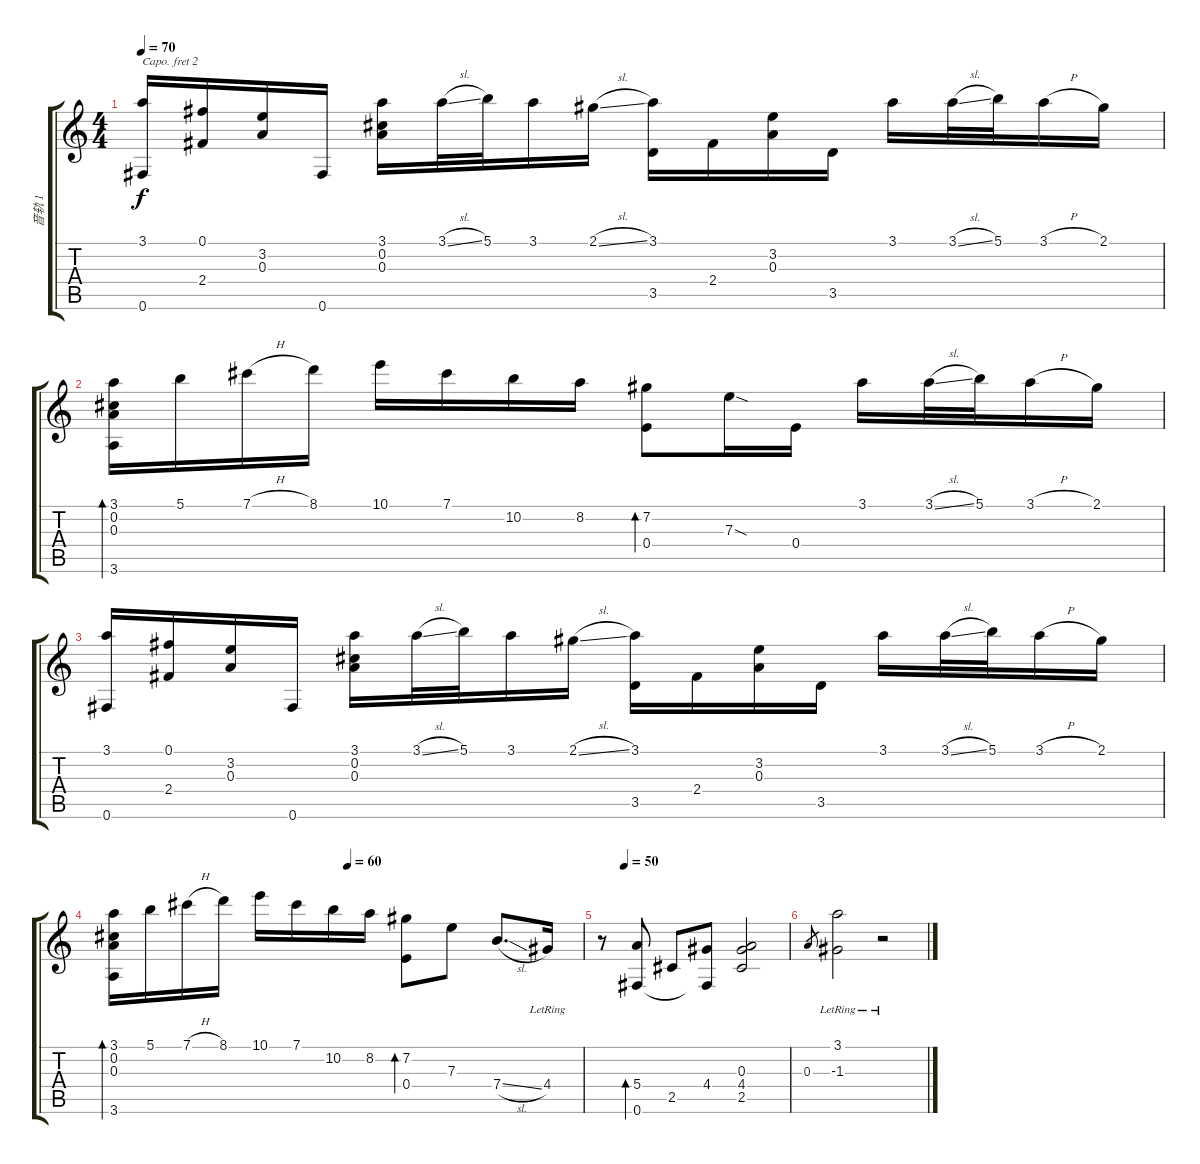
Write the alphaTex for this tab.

\track ("音轨 1" "音轨 1") {instrument acousticguitarsteel}
\staff {score tabs}
\capo 2
\tuning (E4 B3 G3 D3 A2 E2) {hide}
\ts (4 4)
\tempo 70
\clef g2
\ks c
(3.1 0.6).16{dy f} (0.1 2.4).16 (3.2 0.3).16 0.6.16 (3.1 0.2 0.3).16 3.1{sl}.32 5.1.32 3.1.16 2.1{sl}.16 (3.1 3.5).16 2.4.16 (3.2 0.3).16 3.5.16 3.1.16 3.1{sl}.32 5.1.32 3.1{h}.16 2.1.16 |
(3.1 0.2 0.3 3.6).16{bd 480} 5.1.16 7.1{h}.16 8.1.16 10.1.16 7.1.16 10.2.16 8.2.16 (7.2 0.4).8{bd 480} 7.3{sod}.16 0.4.16 3.1.16 3.1{sl}.32 5.1.32 3.1{h}.16 2.1.16 |
(3.1 0.6).16 (0.1 2.4).16 (3.2 0.3).16 0.6.16 (3.1 0.2 0.3).16 3.1{sl}.32 5.1.32 3.1.16 2.1{sl}.16 (3.1 3.5).16 2.4.16 (3.2 0.3).16 3.5.16 3.1.16 3.1{sl}.32 5.1.32 3.1{h}.16 2.1.16 |
\tempo (60 0.5)
(3.1 0.2 0.3 3.6).16{bd 480} 5.1.16 7.1{h}.16 8.1.16 10.1.16 7.1.16 10.2.16 8.2.16 (7.2 0.4).8{bd 480} 7.3.8 7.4{sl}.8{d} 4.4{lr}.16 |
\tempo (50 0.125)
r.8 (5.4 0.6).8{bd 60} 2.5.8 (4.4 0.6{t}).8 (0.3 4.4 2.5).2 |
0.3.8{gr} (3.1{lr} -1.3).2 r.2
